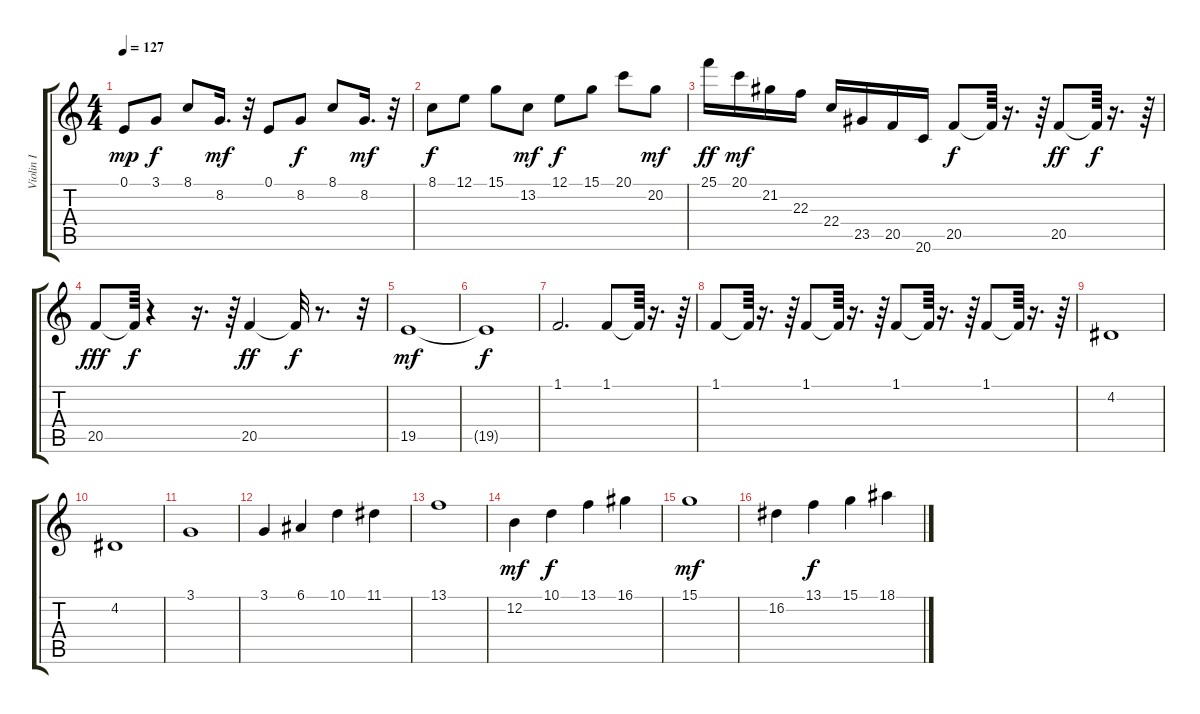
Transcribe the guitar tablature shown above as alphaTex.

\track ("Violin I" "Violin I") {instrument stringensemble1}
\staff {score tabs}
\tuning (E4 B3 G3 D3 A2 E2) {hide}
\ts (4 4)
\tempo 127
\clef g2
\ks c
0.1.8{dy mp} 3.1.8{dy f} 8.1.8 8.2.16{d dy mf} r.32 0.1.8 8.2.8{dy f} 8.1.8 8.2.16{d dy mf} r.32 |
8.1.8{dy f} 12.1.8 15.1.8 13.2.8{dy mf} 12.1.8{dy f} 15.1.8 20.1.8 20.2.8{dy mf} |
25.1.16{dy ff} 20.1.16{dy mf} 21.2.16 22.3.16 22.4.16 23.5.16 20.5.16 20.6.16 20.5.8{dy f} 20.5{t}.64 r.16{d} r.64 20.5.8{dy ff} 20.5{t}.64{dy f} r.16{d} r.64 |
20.5.8{dy fff} 20.5{t}.64{dy f} r.4 r.16{d} r.64 20.5.4{dy ff} 20.5{t}.32{dy f} r.8{d} r.32 |
19.5.1{dy mf} |
19.5{t}.1{dy f} |
1.1.2{d} 1.1.8 1.1{t}.64 r.16{d} r.64 |
1.1.8 1.1{t}.64 r.16{d} r.64 1.1.8 1.1{t}.64 r.16{d} r.64 1.1.8 1.1{t}.64 r.16{d} r.64 1.1.8 1.1{t}.64 r.16{d} r.64 |
4.2.1 |
4.2.1 |
3.1.1 |
3.1.4 6.1.4 10.1.4 11.1.4 |
13.1.1 |
12.2.4{dy mf} 10.1.4{dy f} 13.1.4 16.1.4 |
15.1.1{dy mf} |
16.2.4 13.1.4{dy f} 15.1.4 18.1.4
